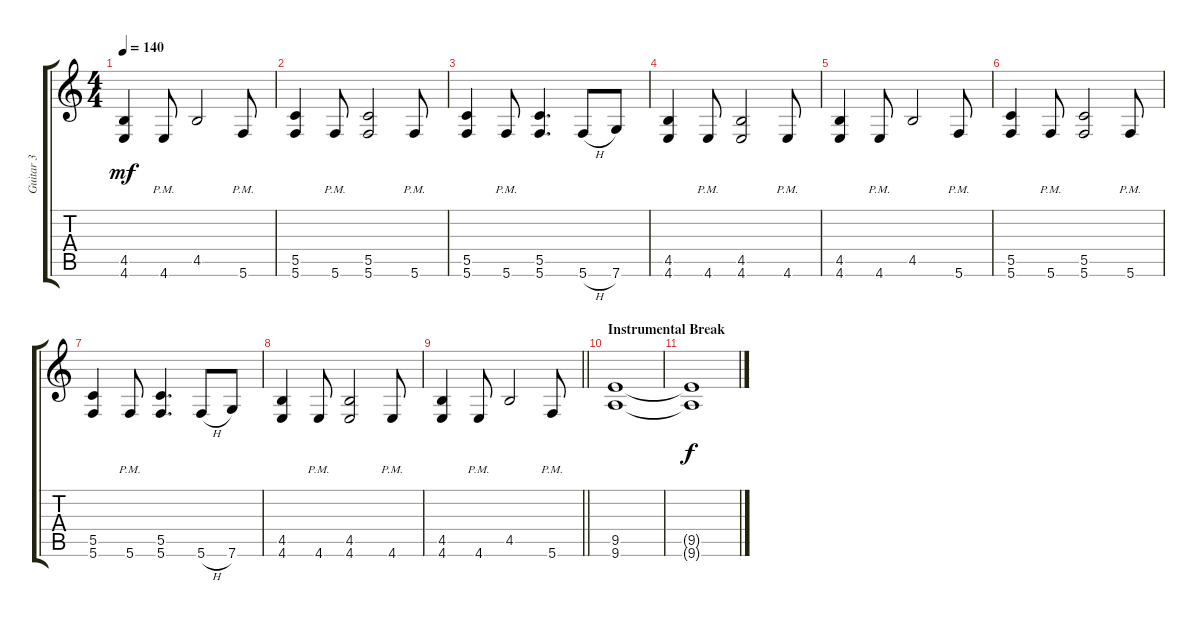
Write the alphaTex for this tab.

\track ("Guitar 3" "Guitar 3") {instrument distortionguitar}
\staff {score tabs}
\tuning (D4 A3 F3 C3 G2 C2) {hide}
\ts (4 4)
\tempo 140
\clef g2
\ks c
(4.5 4.6).4{dy mf} 4.6{pm}.8 4.5.2 5.6{pm}.8 |
(5.5 5.6).4 5.6{pm}.8 (5.5 5.6).2 5.6{pm}.8 |
(5.5 5.6).4 5.6{pm}.8 (5.5 5.6).4{d} 5.6{h}.8 7.6.8 |
(4.5 4.6).4 4.6{pm}.8 (4.5 4.6).2 4.6{pm}.8 |
(4.5 4.6).4 4.6{pm}.8 4.5.2 5.6{pm}.8 |
(5.5 5.6).4 5.6{pm}.8 (5.5 5.6).2 5.6{pm}.8 |
(5.5 5.6).4 5.6{pm}.8 (5.5 5.6).4{d} 5.6{h}.8 7.6.8 |
(4.5 4.6).4 4.6{pm}.8 (4.5 4.6).2 4.6{pm}.8 |
\barLineRight lightlight
(4.5 4.6).4 4.6{pm}.8 4.5.2 5.6{pm}.8 |
\section ("" "Instrumental Break")
(9.5 9.6).1{volume 3} |
(9.5{t} 9.6{t}).1{dy f}
